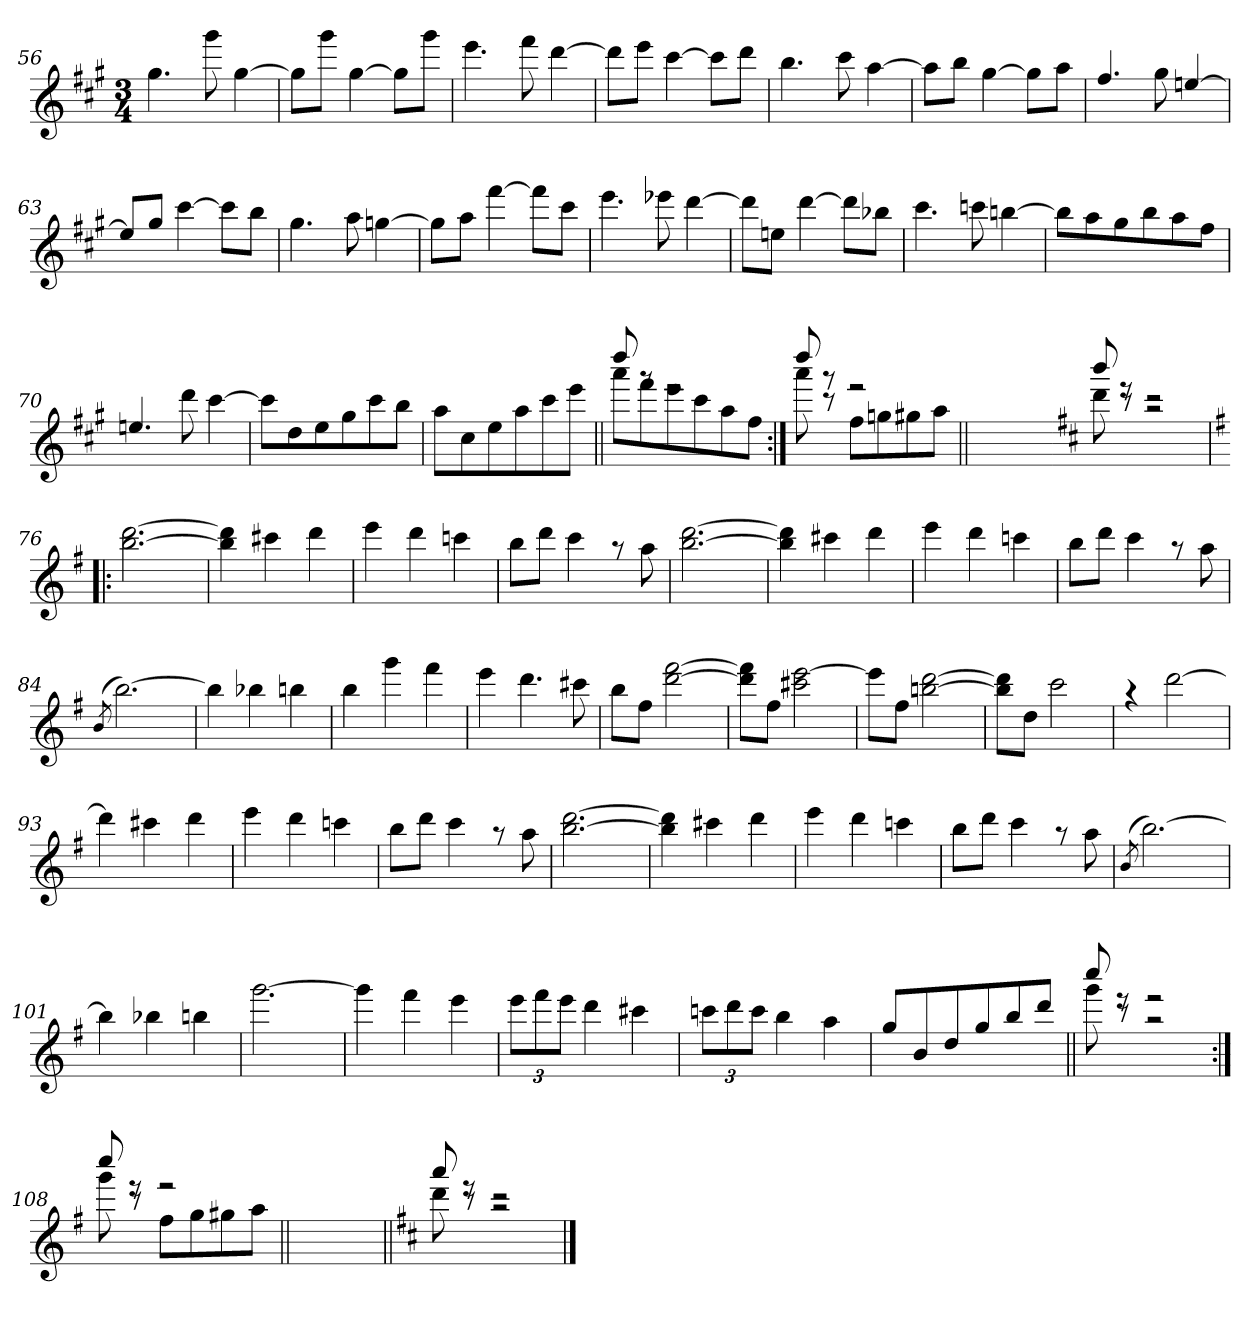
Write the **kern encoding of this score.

**kern
*part1
*staff1
*clefG2
*k[f#c#g#]
*A:
*M3/4
=56
*^
4.gg#\	2.ryy
8ggg#\	.
[<4gg#\	.
=57	=57
8gg#\L]	2.ryy
8ggg#\J	.
[<4gg#\	.
8gg#\L]	.
8ggg#\J	.
=58	=58
4.eee\	2.ryy
8fff#\	.
[<4ddd\	.
=59	=59
8ddd\L]	2.ryy
8eee\J	.
[<4ccc#\	.
8ccc#\L]	.
8ddd\J	.
!!LO:LB:g=z	!!
=60	=60
4.bb\	2.ryy
8ccc#\	.
[<4aa\	.
=61	=61
8aa\L]	2.ryy
8bb\J	.
[<4gg#\	.
8gg#\L]	.
8aa\J	.
=62	=62
4.ff#/	2.ryy
8gg#\	.
[>4een/	.
=63	=63
8ee/L]	2.ryy
8gg#/J	.
[<4ccc#\	.
8ccc#\L]	.
8bb\J	.
=64	=64
4.gg#\	2.ryy
8aa\	.
[<4ggn\	.
=65	=65
8ggn\L]	2.ryy
8aa\J	.
[<4fff#\	.
8fff#\L]	.
8ccc#\J	.
!!LO:LB:g=z	!!
=66	=66
4.eee\	2.ryy
8eee-X\	.
[<4ddd\	.
=67	=67
8ddd\L]	2.ryy
8een\J	.
[<4ddd\	.
8ddd\L]	.
8bb-X\J	.
=68	=68
4.ccc#\	2.ryy
8cccn\	.
[<4bbn\	.
=69	=69
8bb\L]	2.ryy
8aa\	.
8gg#\	.
8bb\	.
8aa\	.
8ff#\J	.
=70	=70
4.een/	2.ryy
8ddd\	.
[<4ccc#\	.
!!LO:LB:g=z	!!
=71	=71
8ccc#\L]	2.ryy
8dd\	.
8ee\	.
8gg#\	.
8ccc#\	.
8bb\J	.
=72	=72
8aa\L	2.ryy
8cc#\	.
8ee\	.
8aa\	.
8ccc#\	.
8eee\J	.
=73||	=73||
*	*^
8aaa\L	8ryy	8dddd!/
8fff#\	8ryy	8rfff
8eee\	2ryy	2reee
8ccc#\	.	.
8aa\	.	.
8ff#\J	.	.
=74:|!	=74:|!	=74:|!
8aaa\	8ryy	8dddd!/
8r	8ryy	8rfff
8ff#\L	2ryy	2rfff
8ggn\	.	.
8gg#X\	.	.
8aa\J	.	.
*v	*v	*v
=74X741||
2.ryy
!!LO:LB:g=z
=75-
*k[f#c#]
*D:
*^
*	*^
8ddd\	8ryy	8bbb!/
8r	8ryy	8rddd
2r	2ryy	2rccc
*v	*v	*v
=76!|:
*k[f#]
*G:
*^
[<2.bb\ [<2.ddd\	2.ryy
=77	=77
4bb\] 4ddd\]	2.ryy
4ccc#X\	.
4ddd\	.
=78	=78
4eee\	2.ryy
4ddd\	.
4cccn\	.
=79	=79
8bb\L	2.ryy
8ddd\J	.
4ccc\	.
8raa	.
8aa\	.
=80	=80
[<2.bb\ [<2.ddd\	2.ryy
!!LO:LB:g=z	!!
=81	=81
4bb\] 4ddd\]	2.ryy
4ccc#X\	.
4ddd\	.
=82	=82
4eee\	2.ryy
4ddd\	.
4cccn\	.
=83	=83
8bb\L	2.ryy
8ddd\J	.
4ccc\	.
8raa	.
8aa\	.
=84	=84
(>8qb/	.
[<2.bb\)	2.ryy
=85	=85
4bb\]	2.ryy
4bb-X\	.
4bbn\	.
=86	=86
4bb\	2.ryy
4ggg\	.
4fff#\	.
!!LO:LB:g=z	!!
=87	=87
4eee\	2.ryy
4.ddd\	.
8ccc#X\	.
=88	=88
8bb\L	2.ryy
8ff#\J	.
[<2ddd\ [<2fff#\	.
=89	=89
8ddd\] 8fff#\]L	2.ryy
8ff#\J	.
2ccc#X\ [<2eee\	.
=90	=90
8eee\L]	2.ryy
8ff#\J	.
[<2bbn\ [<2ddd\	.
=91	=91
8bb\] 8ddd\]L	2.ryy
8dd\J	.
2ccc\	.
=92	=92
4raa	2.ryy
[<2ddd\	.
!!LO:LB:g=z	!!
=93	=93
4ddd\]	2.ryy
4ccc#X\	.
4ddd\	.
=94	=94
4eee\	2.ryy
4ddd\	.
4cccn\	.
=95	=95
8bb\L	2.ryy
8ddd\J	.
4ccc\	.
8raa	.
8aa\	.
=96	=96
[<2.bb\ [<2.ddd\	2.ryy
=97	=97
4bb\] 4ddd\]	2.ryy
4ccc#X\	.
4ddd\	.
=98	=98
4eee\	2.ryy
4ddd\	.
4cccn\	.
!!LO:LB:g=z	!!
=99	=99
8bb\L	2.ryy
8ddd\J	.
4ccc\	.
8raa	.
8aa\	.
=100	=100
(>8qb/	.
[<2.bb\)	2.ryy
=101	=101
4bb\]	2.ryy
4bb-X\	.
4bbn\	.
=102	=102
[<2.ggg\	2.ryy
=103	=103
4ggg\]	2.ryy
4fff#\	.
4eee\	.
=104	=104
12eee\L	2.ryy
12fff#\	.
12eee\J	.
4ddd\	.
4ccc#X\	.
!!LO:LB:g=z	!!
=105	=105
12cccn\L	2.ryy
12ddd\	.
12ccc\J	.
4bb\	.
4aa\	.
=106	=106
8gg/L	2.ryy
8b/	.
8dd/	.
8gg/	.
8bb/	.
8ddd/J	.
=107||	=107||
*	*^
8ggg\	8ryy	8cccc!/
8r	8ryy	8reee
2r	2ryy	2reee
=108:|!	=108:|!	=108:|!
8ggg\	8ryy	8cccc!/
8r	8ryy	8reee
8ff#\L	2ryy	2reee
8gg\	.	.
8gg#X\	.	.
8aa\J	.	.
*v	*v	*v
=108X1082||
2.ryy
=109||
*k[f#c#]
*D:
*^
*	*^
8ddd\	8ryy	8aaa!/
8r	8ryy	8rddd
2r	2ryy	2rccc
*v	*v	*v
==
*-
